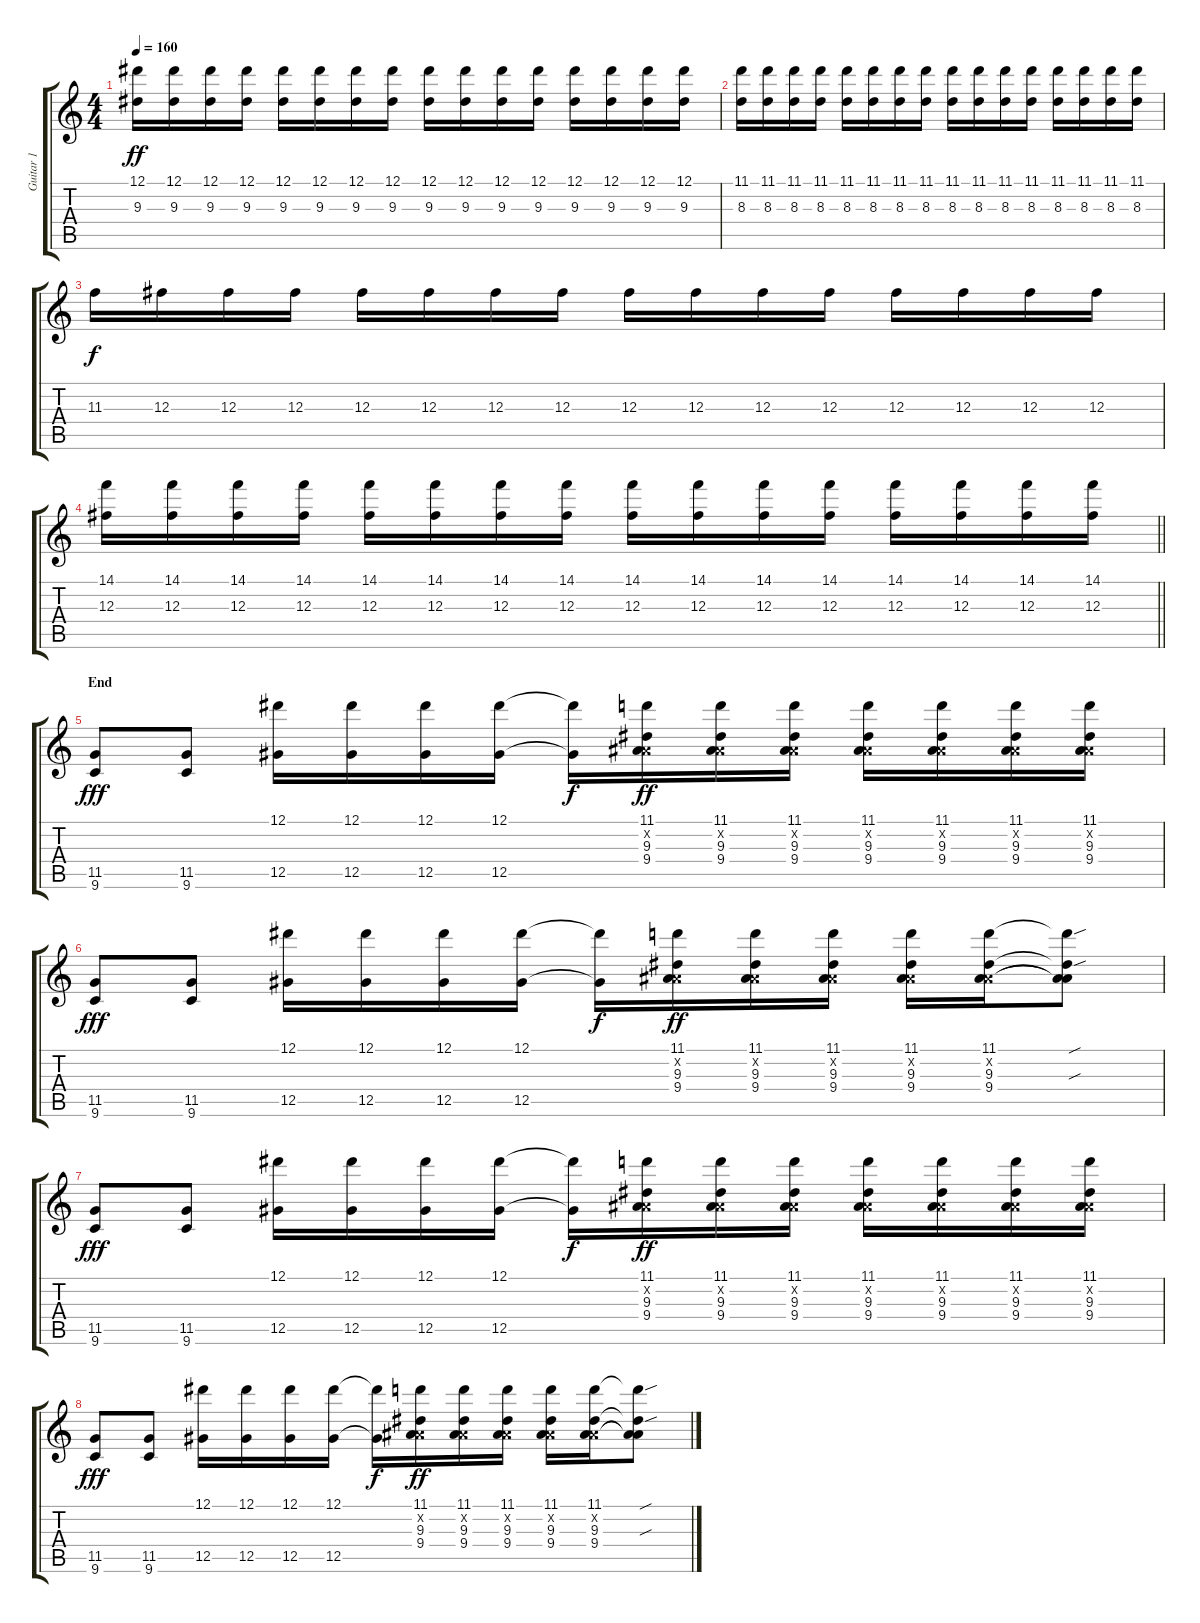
\track ("Guitar 1" "Guitar 1") {instrument electricguitarclean}
\staff {score tabs}
\tuning (Eb4 Bb3 Gb3 Db3 Ab2 Eb2) {hide}
\ts (4 4)
\tempo 160
\clef g2
\ks c
(12.1 9.3).16{dy ff} (12.1 9.3).16 (12.1 9.3).16 (12.1 9.3).16 (12.1 9.3).16 (12.1 9.3).16 (12.1 9.3).16 (12.1 9.3).16 (12.1 9.3).16 (12.1 9.3).16 (12.1 9.3).16 (12.1 9.3).16 (12.1 9.3).16 (12.1 9.3).16 (12.1 9.3).16 (12.1 9.3).16 |
(11.1 8.3).16 (11.1 8.3).16 (11.1 8.3).16 (11.1 8.3).16 (11.1 8.3).16 (11.1 8.3).16 (11.1 8.3).16 (11.1 8.3).16 (11.1 8.3).16 (11.1 8.3).16 (11.1 8.3).16 (11.1 8.3).16 (11.1 8.3).16 (11.1 8.3).16 (11.1 8.3).16 (11.1 8.3).16 |
11.3.16{dy f} 12.3.16 12.3.16 12.3.16 12.3.16 12.3.16 12.3.16 12.3.16 12.3.16 12.3.16 12.3.16 12.3.16 12.3.16 12.3.16 12.3.16 12.3.16 |
\barLineRight lightlight
(14.1 12.3).16 (14.1 12.3).16 (14.1 12.3).16 (14.1 12.3).16 (14.1 12.3).16 (14.1 12.3).16 (14.1 12.3).16 (14.1 12.3).16 (14.1 12.3).16 (14.1 12.3).16 (14.1 12.3).16 (14.1 12.3).16 (14.1 12.3).16 (14.1 12.3).16 (14.1 12.3).16 (14.1 12.3).16 |
\section ("" "End")
(11.5 9.6).8{dy fff} (11.5 9.6).8 (12.1 12.5).16 (12.1 12.5).16 (12.1 12.5).16 (12.1 12.5).16 (12.1{t} 12.5{t}).16{dy f} (11.1 0.2{x} 9.3 9.4).16{dy ff} (11.1 0.2{x} 9.3 9.4).16 (11.1 0.2{x} 9.3 9.4).16 (11.1 0.2{x} 9.3 9.4).16 (11.1 0.2{x} 9.3 9.4).16 (11.1 0.2{x} 9.3 9.4).16 (11.1 0.2{x} 9.3 9.4).16 |
(11.5 9.6).8{dy fff} (11.5 9.6).8 (12.1 12.5).16 (12.1 12.5).16 (12.1 12.5).16 (12.1 12.5).16 (12.1{t} 12.5{t}).16{dy f} (11.1 0.2{x} 9.3 9.4).16{dy ff} (11.1 0.2{x} 9.3 9.4).16 (11.1 0.2{x} 9.3 9.4).16 (11.1 0.2{x} 9.3 9.4).16 (11.1 0.2{x} 9.3 9.4).16 (11.1{sou t} 0.2{t} 9.3{sou t} 9.4{t}).8 |
(11.5 9.6).8{dy fff} (11.5 9.6).8 (12.1 12.5).16 (12.1 12.5).16 (12.1 12.5).16 (12.1 12.5).16 (12.1{t} 12.5{t}).16{dy f} (11.1 0.2{x} 9.3 9.4).16{dy ff} (11.1 0.2{x} 9.3 9.4).16 (11.1 0.2{x} 9.3 9.4).16 (11.1 0.2{x} 9.3 9.4).16 (11.1 0.2{x} 9.3 9.4).16 (11.1 0.2{x} 9.3 9.4).16 (11.1 0.2{x} 9.3 9.4).16 |
(11.5 9.6).8{dy fff} (11.5 9.6).8 (12.1 12.5).16 (12.1 12.5).16 (12.1 12.5).16 (12.1 12.5).16 (12.1{t} 12.5{t}).16{dy f} (11.1 0.2{x} 9.3 9.4).16{dy ff} (11.1 0.2{x} 9.3 9.4).16 (11.1 0.2{x} 9.3 9.4).16 (11.1 0.2{x} 9.3 9.4).16 (11.1 0.2{x} 9.3 9.4).16 (11.1{sou t} 0.2{t} 9.3{sou t} 9.4{t}).8
